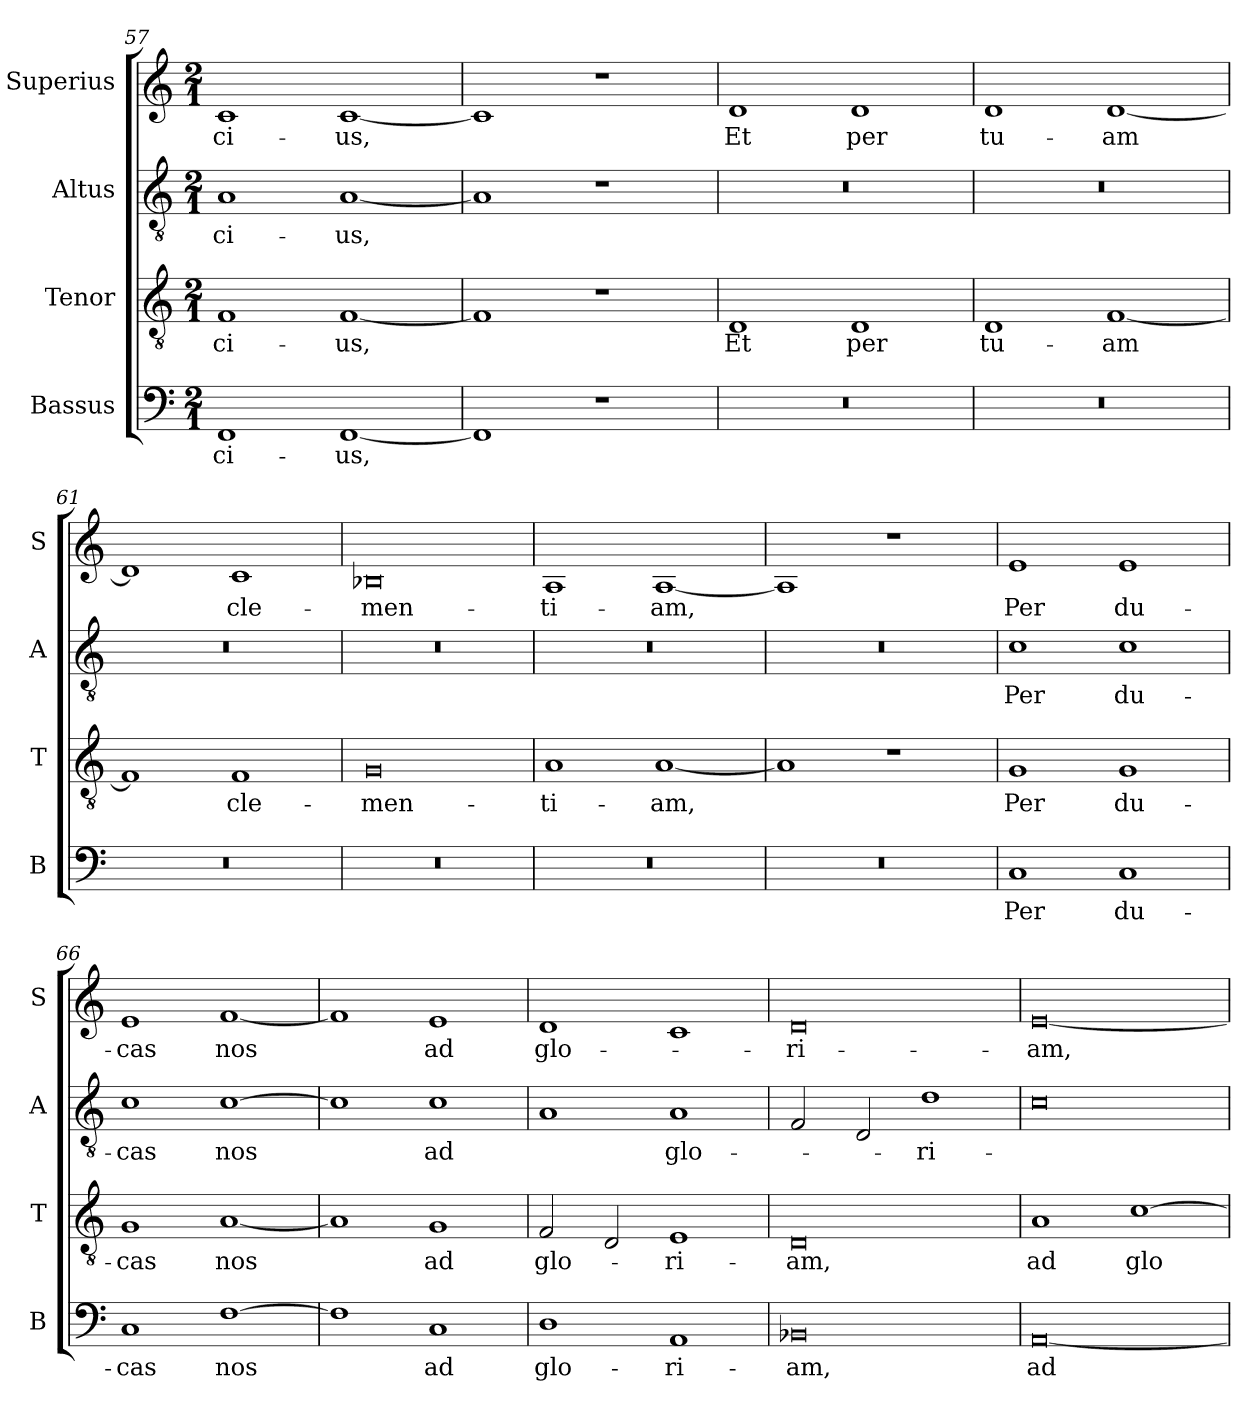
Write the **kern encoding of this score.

**kern	**text	**kern	**text	**kern	**text	**kern	**text
*part4	*part4	*part3	*part3	*part2	*part2	*part1	*part1
*staff4	*staff4	*staff3	*staff3	*staff2	*staff2	*staff1	*staff1
*I"Bassus	*	*I"Tenor	*	*I"Altus	*	*I"Superius	*
*I'B	*	*I'T	*	*I'A	*	*I'S	*
*clefF4	*	*clefGv2	*	*clefGv2	*	*clefG2	*
*k[]	*	*k[]	*	*k[]	*	*k[]	*
*M2/1	*	*M2/1	*	*M2/1	*	*M2/1	*
=57	=57	=57	=57	=57	=57	=57	=57
1FF	-ci-	1F	-ci-	1A	-ci-	1c	-ci-
[1FF	-us,	[1F	-us,	[1A	-us,	[1c	-us,
=58	=58	=58	=58	=58	=58	=58	=58
1FF]	.	1F]	--	1A]	.	1c]	.
1r	.	1r	.	1r	.	1r	.
=59	=59	=59	=59	=59	=59	=59	=59
0r	.	1D	Et	0r	.	1d	Et
.	.	1D	per	.	.	1d	per
=60	=60	=60	=60	=60	=60	=60	=60
0r	.	1D	tu-	0r	.	1d	tu-
.	.	[1F	-am	.	.	[1d	-am
=61	=61	=61	=61	=61	=61	=61	=61
0r	.	1F]	.	0r	.	1d]	.
.	.	1F	cle-	.	.	1c	cle-
=62	=62	=62	=62	=62	=62	=62	=62
0r	.	0G	-men-	0r	.	0B-X	-men-
=63	=63	=63	=63	=63	=63	=63	=63
0r	.	1A	-ti-	0r	.	1A	-ti-
.	.	[1A	-am,	.	.	[1A	-am,
=64	=64	=64	=64	=64	=64	=64	=64
0r	.	1A]	.	0r	.	1A]	.
.	.	1r	.	.	.	1r	.
=65	=65	=65	=65	=65	=65	=65	=65
1C	Per	1G	Per	1c	Per	1e	Per
1C	du-	1G	du-	1c	du-	1e	du-
=66	=66	=66	=66	=66	=66	=66	=66
1C	-cas	1G	-cas	1c	-cas	1e	-cas
[1F	nos	[1A	nos	[1c	nos	[1f	nos
=67	=67	=67	=67	=67	=67	=67	=67
1F]	.	1A]	.	1c]	.	1f]	.
1C	ad	1G	ad	1c	ad	1e	ad
=68	=68	=68	=68	=68	=68	=68	=68
1D	glo-	2F/	glo-	1A	.	1d	glo-
.	.	2D/	.	.	.	.	.
1AA	-ri-	1E	ri-	1A	glo-	1c	.
=69	=69	=69	=69	=69	=69	=69	=69
0BB-X	-am,	0D	-am,	2F/	.	0d	-ri-
.	.	.	.	2D/	.	.	.
.	.	.	.	1d	-ri-	.	.
=70	=70	=70	=70	=70	=70	=70	=70
[0AA	ad	1A	ad	0c	.	[0e	-am,
.	.	[1c	glo-	.	.	.	.
=	=	=	=	=	=	=	=
*-	*-	*-	*-	*-	*-	*-	*-
